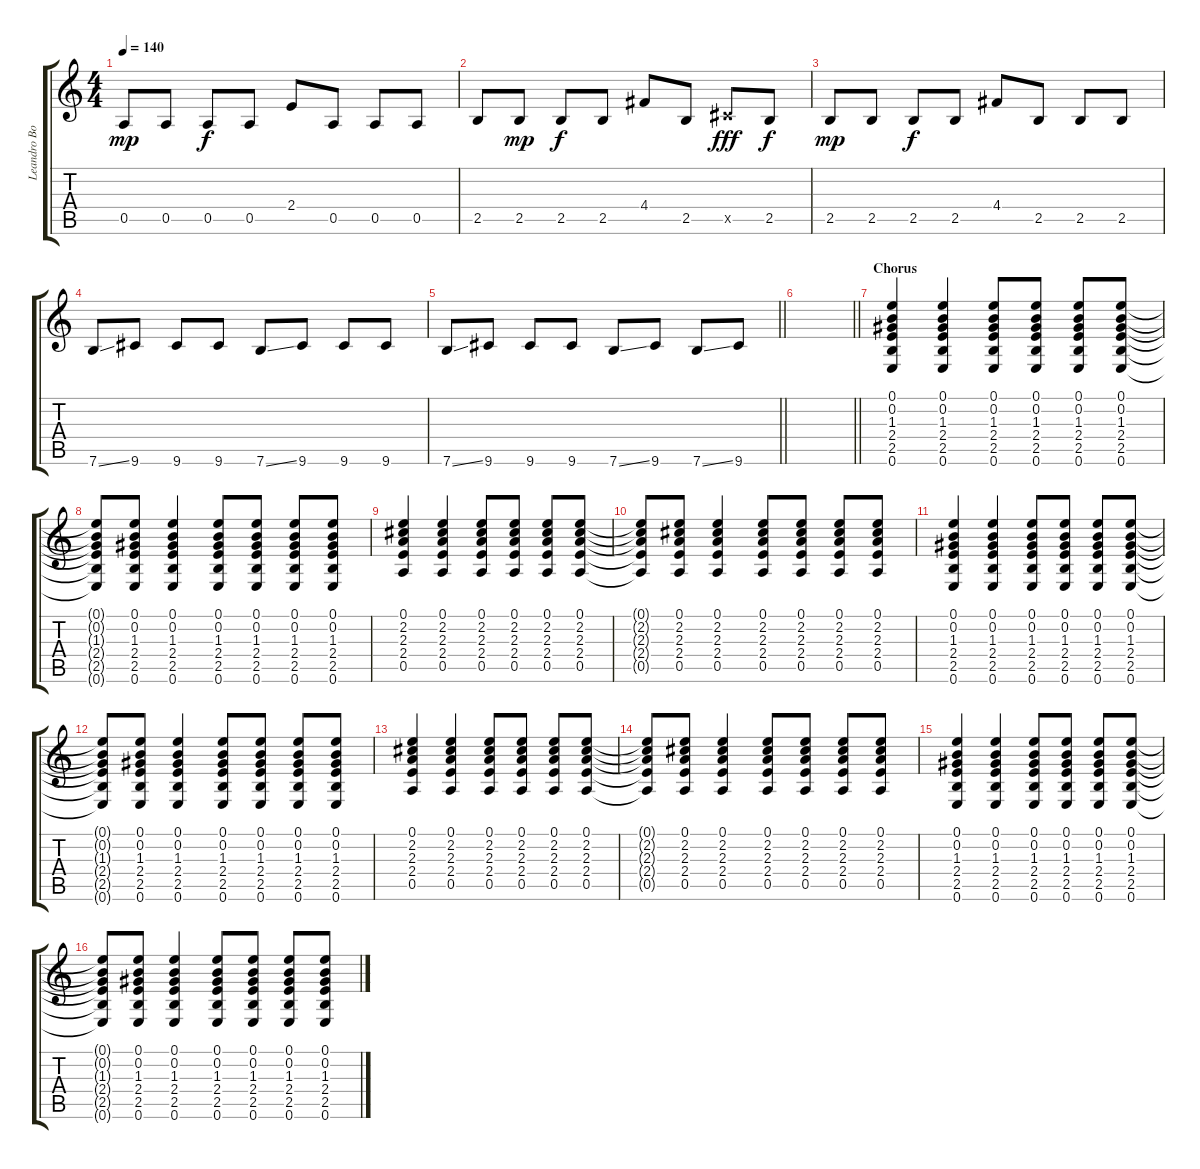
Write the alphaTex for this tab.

\track ("Leandro Boné" "Leandro Bo") {instrument distortionguitar}
\staff {score tabs}
\tuning (E4 B3 G3 D3 A2 E2) {hide}
\ts (4 4)
\tempo 140
\clef g2
\ks c
0.5.8{dy mp} 0.5.8 0.5.8{dy f} 0.5.8 2.4.8 0.5.8 0.5.8 0.5.8 |
2.5.8 2.5.8{dy mp} 2.5.8{dy f} 2.5.8 4.4.8 2.5.8 4.5{x}.8{dy fff} 2.5.8{dy f} |
2.5.8{dy mp} 2.5.8 2.5.8{dy f} 2.5.8 4.4.8 2.5.8 2.5.8 2.5.8 |
7.6{ss}.8 9.6.8 9.6.8 9.6.8 7.6{ss}.8 9.6.8 9.6.8 9.6.8 |
\barLineRight lightlight
7.6{ss}.8 9.6.8 9.6.8 9.6.8 7.6{ss}.8 9.6.8 7.6{ss}.8 9.6.8 |
\barLineRight lightlight
|
\section ("" "Chorus")
(0.1 0.2 1.3 2.4 2.5 0.6).4{volume 16} (0.1 0.2 1.3 2.4 2.5 0.6).4 (0.1 0.2 1.3 2.4 2.5 0.6).8 (0.1 0.2 1.3 2.4 2.5 0.6).8 (0.1 0.2 1.3 2.4 2.5 0.6).8 (0.1 0.2 1.3 2.4 2.5 0.6).8 |
(0.1{t} 0.2{t} 1.3{t} 2.4{t} 2.5{t} 0.6{t}).8 (0.1 0.2 1.3 2.4 2.5 0.6).8 (0.1 0.2 1.3 2.4 2.5 0.6).4 (0.1 0.2 1.3 2.4 2.5 0.6).8 (0.1 0.2 1.3 2.4 2.5 0.6).8 (0.1 0.2 1.3 2.4 2.5 0.6).8 (0.1 0.2 1.3 2.4 2.5 0.6).8 |
(0.1 2.2 2.3 2.4 0.5).4 (0.1 2.2 2.3 2.4 0.5).4 (0.1 2.2 2.3 2.4 0.5).8 (0.1 2.2 2.3 2.4 0.5).8 (0.1 2.2 2.3 2.4 0.5).8 (0.1 2.2 2.3 2.4 0.5).8 |
(0.1{t} 2.2{t} 2.3{t} 2.4{t} 0.5{t}).8 (0.1 2.2 2.3 2.4 0.5).8 (0.1 2.2 2.3 2.4 0.5).4 (0.1 2.2 2.3 2.4 0.5).8 (0.1 2.2 2.3 2.4 0.5).8 (0.1 2.2 2.3 2.4 0.5).8 (0.1 2.2 2.3 2.4 0.5).8 |
(0.1 0.2 1.3 2.4 2.5 0.6).4 (0.1 0.2 1.3 2.4 2.5 0.6).4 (0.1 0.2 1.3 2.4 2.5 0.6).8 (0.1 0.2 1.3 2.4 2.5 0.6).8 (0.1 0.2 1.3 2.4 2.5 0.6).8 (0.1 0.2 1.3 2.4 2.5 0.6).8 |
(0.1{t} 0.2{t} 1.3{t} 2.4{t} 2.5{t} 0.6{t}).8 (0.1 0.2 1.3 2.4 2.5 0.6).8 (0.1 0.2 1.3 2.4 2.5 0.6).4 (0.1 0.2 1.3 2.4 2.5 0.6).8 (0.1 0.2 1.3 2.4 2.5 0.6).8 (0.1 0.2 1.3 2.4 2.5 0.6).8 (0.1 0.2 1.3 2.4 2.5 0.6).8 |
(0.1 2.2 2.3 2.4 0.5).4 (0.1 2.2 2.3 2.4 0.5).4 (0.1 2.2 2.3 2.4 0.5).8 (0.1 2.2 2.3 2.4 0.5).8 (0.1 2.2 2.3 2.4 0.5).8 (0.1 2.2 2.3 2.4 0.5).8 |
(0.1{t} 2.2{t} 2.3{t} 2.4{t} 0.5{t}).8 (0.1 2.2 2.3 2.4 0.5).8 (0.1 2.2 2.3 2.4 0.5).4 (0.1 2.2 2.3 2.4 0.5).8 (0.1 2.2 2.3 2.4 0.5).8 (0.1 2.2 2.3 2.4 0.5).8 (0.1 2.2 2.3 2.4 0.5).8 |
(0.1 0.2 1.3 2.4 2.5 0.6).4 (0.1 0.2 1.3 2.4 2.5 0.6).4 (0.1 0.2 1.3 2.4 2.5 0.6).8 (0.1 0.2 1.3 2.4 2.5 0.6).8 (0.1 0.2 1.3 2.4 2.5 0.6).8 (0.1 0.2 1.3 2.4 2.5 0.6).8 |
(0.1{t} 0.2{t} 1.3{t} 2.4{t} 2.5{t} 0.6{t}).8 (0.1 0.2 1.3 2.4 2.5 0.6).8 (0.1 0.2 1.3 2.4 2.5 0.6).4 (0.1 0.2 1.3 2.4 2.5 0.6).8 (0.1 0.2 1.3 2.4 2.5 0.6).8 (0.1 0.2 1.3 2.4 2.5 0.6).8 (0.1 0.2 1.3 2.4 2.5 0.6).8
